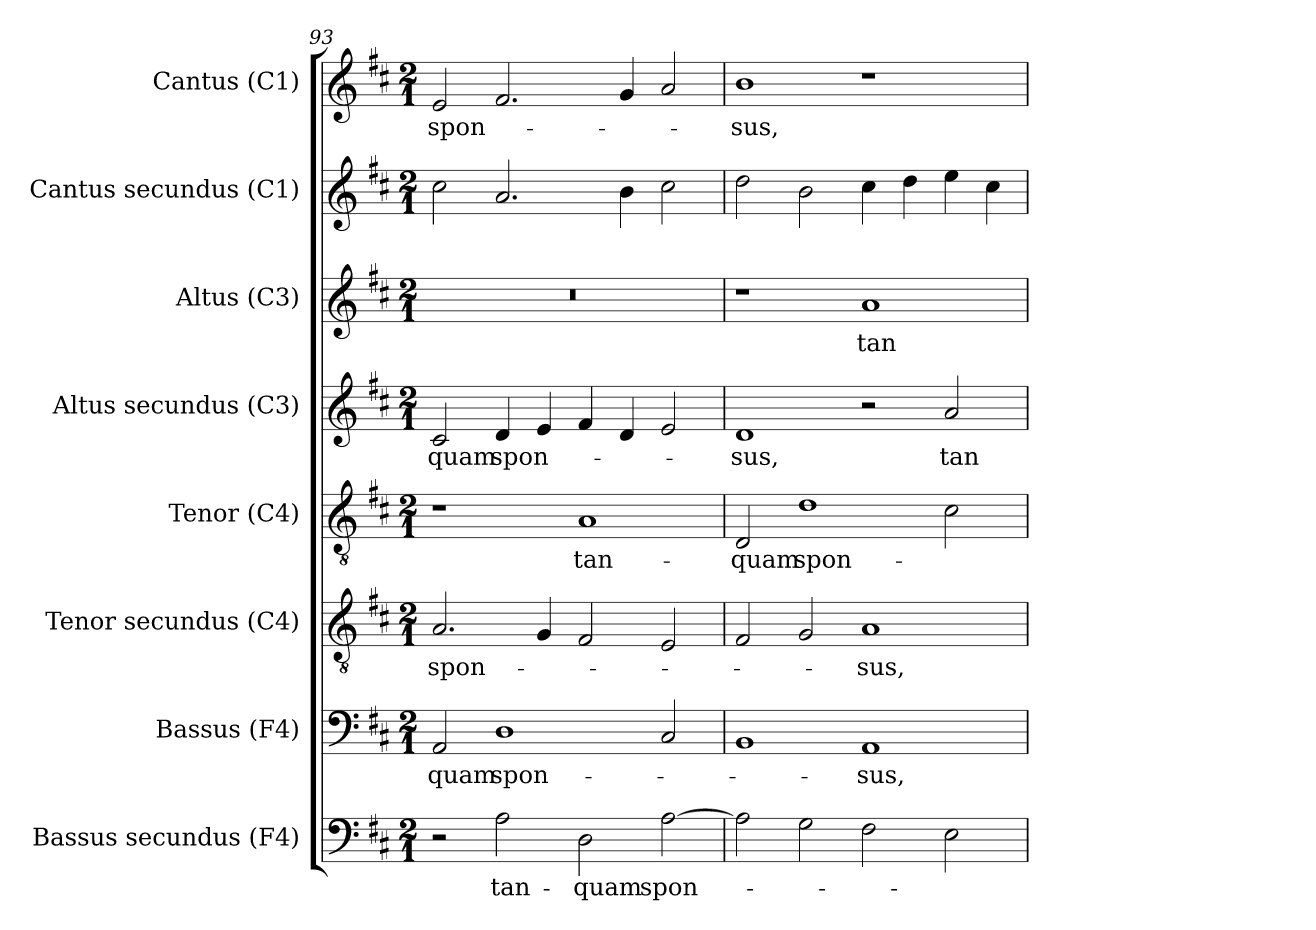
**kern	**text	**kern	**text	**kern	**text	**kern	**text	**kern	**text	**kern	**text	**kern	**kern	**text
*part8	*part8	*part7	*part7	*part6	*part6	*part5	*part5	*part4	*part4	*part3	*part3	*part2	*part1	*part1
*staff8	*staff8	*staff7	*staff7	*staff6	*staff6	*staff5	*staff5	*staff4	*staff4	*staff3	*staff3	*staff2	*staff1	*staff1
*I"Bassus secundus (F4)	*	*I"Bassus (F4)	*	*I"Tenor secundus (C4)	*	*I"Tenor (C4)	*	*I"Altus secundus (C3)	*	*I"Altus (C3)	*	*I"Cantus secundus (C1)	*I"Cantus (C1)	*
*I'B2	*	*I'B.	*	*I'T2	*	*I'T.	*	*I'A2	*	*I'A.	*	*I'C2	*I'C.	*
*clefF4	*	*clefF4	*	*clefGv2	*	*clefGv2	*	*clefG2	*	*clefG2	*	*clefG2	*clefG2	*
*	*	*	*	*	*	*ITrd7c12	*	*	*	*	*	*	*	*
*k[f#c#]	*	*k[f#c#]	*	*k[f#c#]	*	*k[f#c#]	*	*k[f#c#]	*	*k[f#c#]	*	*k[f#c#]	*k[f#c#]	*
*D:	*	*D:	*	*D:	*	*D:	*	*D:	*	*D:	*	*D:	*D:	*
*M2/1	*	*M2/1	*	*M2/1	*	*M2/1	*	*M2/1	*	*M2/1	*	*M2/1	*M2/1	*
=93	=93	=93	=93	=93	=93	=93	=93	=93	=93	=93	=93	=93	=93	=93
!	!	!	!LO:LY:b:color=#000000	!	!	!	!	!	!	!	!	!	!	!
!	!	!	!	!	!LO:LY:b:color=#000000	!	!	!	!	!	!	!	!	!
!	!	!	!	!	!	!	!	!	!LO:LY:b:color=#000000	!LO:N:vis=1	!	!	!	!
!	!	!	!	!	!	!	!	!	!	!	!	!	!	!LO:LY:b:color=#000000
2r	.	2AAi/	-quam	2.Ai/	spon-	1r	.	2c#i/	-quam	0r	.	2cc#i\	2ei/	spon-
!	!LO:LY:b:color=#000000	!	!	!	!	!	!	!	!	!	!	!	!	!
!	!	!	!LO:LY:b:color=#000000	!	!	!	!	!	!	!	!	!	!	!
!	!	!	!	!	!	!	!	!	!LO:LY:b:color=#000000	!	!	!	!	!
2Ai\	tan-	1Di	spon-	.	.	.	.	4di/	spon-	.	.	2.ai/	2.f#i/	.
.	.	.	.	4Gi/	.	.	.	4ei/	.	.	.	.	.	.
!	!LO:LY:b:color=#000000	!	!	!	!	!	!	!	!	!	!	!	!	!
!	!	!	!	!	!	!	!LO:LY:b:color=#000000	!	!	!	!	!	!	!
2Di\	-quam	.	.	2F#i/	.	1AAi	tan-	4f#i/	.	.	.	.	.	.
.	.	.	.	.	.	.	.	4di/	.	.	.	4bi\	4gi/	.
!	!LO:LY:b:color=#000000	!	!	!	!	!	!	!	!	!	!	!	!	!
[2Ai\	spon-	2C#i/	.	2Ei/	.	.	.	2ei/	.	.	.	2cc#i\	2ai/	.
=94	=94	=94	=94	=94	=94	=94	=94	=94	=94	=94	=94	=94	=94	=94
!	!	!	!	!	!	!	!LO:LY:b:color=#000000	!	!	!	!	!	!	!
!	!	!	!	!	!	!	!	!	!LO:LY:b:color=#000000	!	!	!	!	!
!	!	!	!	!	!	!	!	!	!	!	!	!	!	!LO:LY:b:color=#000000
2Ai\]	.	1BBi	.	2F#i/	.	2DDi/	-quam	1di	-sus,	1r	.	2ddi\	1bi	-sus,
!	!	!	!	!	!	!	!LO:LY:b:color=#000000	!	!	!	!	!	!	!
2Gi\	.	.	.	2Gi/	.	1Di	spon-	.	.	.	.	2bi\	.	.
!	!	!	!LO:LY:b:color=#000000	!	!	!	!	!	!	!	!	!	!	!
!	!	!	!	!	!LO:LY:b:color=#000000	!	!	!	!	!	!	!	!	!
!	!	!	!	!	!	!	!	!	!	!	!LO:LY:b:color=#000000	!	!	!
2F#i\	.	1AAi	-sus,	1Ai	-sus,	.	.	2r	.	1ai	tan-	4cc#i\	1r	.
.	.	.	.	.	.	.	.	.	.	.	.	4ddi\	.	.
!	!	!	!	!	!	!	!	!	!LO:LY:b:color=#000000	!	!	!	!	!
2Ei\	.	.	.	.	.	2C#i\	.	2ai/	tan-	.	.	4eei\	.	.
.	.	.	.	.	.	.	.	.	.	.	.	4cc#i\	.	.
=	=	=	=	=	=	=	=	=	=	=	=	=	=	=
*-	*-	*-	*-	*-	*-	*-	*-	*-	*-	*-	*-	*-	*-	*-
